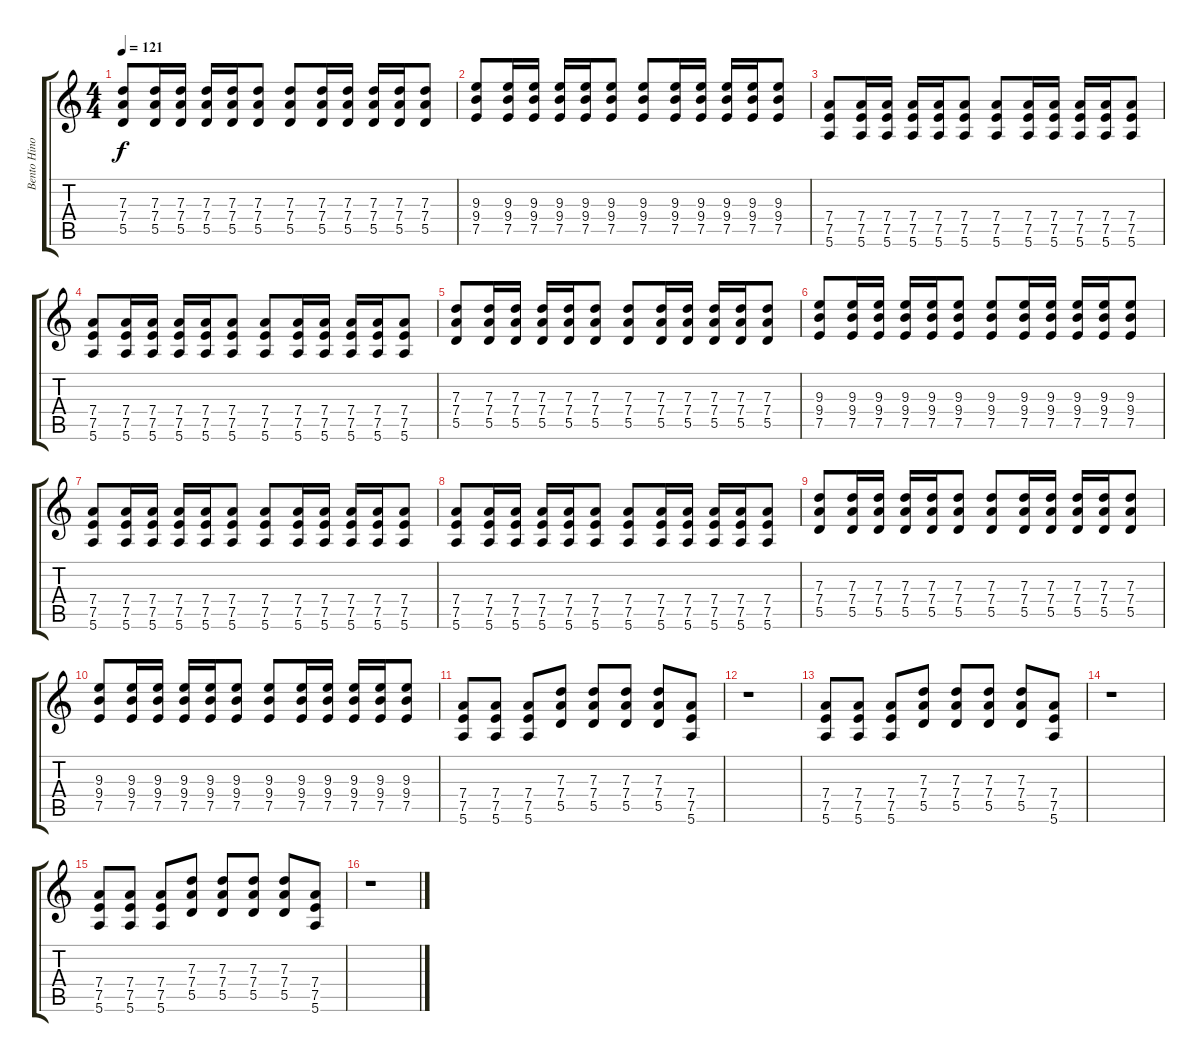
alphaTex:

\track ("Bento Hinoto" "Bento Hino") {instrument overdrivenguitar}
\staff {score tabs}
\tuning (E4 B3 G3 D3 A2 E2) {hide}
\ts (4 4)
\tempo 121
\clef g2
\ks c
(7.3 7.4 5.5).8{dy f} (7.3 7.4 5.5).16 (7.3 7.4 5.5).16 (7.3 7.4 5.5).16 (7.3 7.4 5.5).16 (7.3 7.4 5.5).8 (7.3 7.4 5.5).8 (7.3 7.4 5.5).16 (7.3 7.4 5.5).16 (7.3 7.4 5.5).16 (7.3 7.4 5.5).16 (7.3 7.4 5.5).8 |
(9.3 9.4 7.5).8 (9.3 9.4 7.5).16 (9.3 9.4 7.5).16 (9.3 9.4 7.5).16 (9.3 9.4 7.5).16 (9.3 9.4 7.5).8 (9.3 9.4 7.5).8 (9.3 9.4 7.5).16 (9.3 9.4 7.5).16 (9.3 9.4 7.5).16 (9.3 9.4 7.5).16 (9.3 9.4 7.5).8 |
(7.4 7.5 5.6).8 (7.4 7.5 5.6).16 (7.4 7.5 5.6).16 (7.4 7.5 5.6).16 (7.4 7.5 5.6).16 (7.4 7.5 5.6).8 (7.4 7.5 5.6).8 (7.4 7.5 5.6).16 (7.4 7.5 5.6).16 (7.4 7.5 5.6).16 (7.4 7.5 5.6).16 (7.4 7.5 5.6).8 |
(7.4 7.5 5.6).8 (7.4 7.5 5.6).16 (7.4 7.5 5.6).16 (7.4 7.5 5.6).16 (7.4 7.5 5.6).16 (7.4 7.5 5.6).8 (7.4 7.5 5.6).8 (7.4 7.5 5.6).16 (7.4 7.5 5.6).16 (7.4 7.5 5.6).16 (7.4 7.5 5.6).16 (7.4 7.5 5.6).8 |
(7.3 7.4 5.5).8 (7.3 7.4 5.5).16 (7.3 7.4 5.5).16 (7.3 7.4 5.5).16 (7.3 7.4 5.5).16 (7.3 7.4 5.5).8 (7.3 7.4 5.5).8 (7.3 7.4 5.5).16 (7.3 7.4 5.5).16 (7.3 7.4 5.5).16 (7.3 7.4 5.5).16 (7.3 7.4 5.5).8 |
(9.3 9.4 7.5).8 (9.3 9.4 7.5).16 (9.3 9.4 7.5).16 (9.3 9.4 7.5).16 (9.3 9.4 7.5).16 (9.3 9.4 7.5).8 (9.3 9.4 7.5).8 (9.3 9.4 7.5).16 (9.3 9.4 7.5).16 (9.3 9.4 7.5).16 (9.3 9.4 7.5).16 (9.3 9.4 7.5).8 |
(7.4 7.5 5.6).8 (7.4 7.5 5.6).16 (7.4 7.5 5.6).16 (7.4 7.5 5.6).16 (7.4 7.5 5.6).16 (7.4 7.5 5.6).8 (7.4 7.5 5.6).8 (7.4 7.5 5.6).16 (7.4 7.5 5.6).16 (7.4 7.5 5.6).16 (7.4 7.5 5.6).16 (7.4 7.5 5.6).8 |
(7.4 7.5 5.6).8 (7.4 7.5 5.6).16 (7.4 7.5 5.6).16 (7.4 7.5 5.6).16 (7.4 7.5 5.6).16 (7.4 7.5 5.6).8 (7.4 7.5 5.6).8 (7.4 7.5 5.6).16 (7.4 7.5 5.6).16 (7.4 7.5 5.6).16 (7.4 7.5 5.6).16 (7.4 7.5 5.6).8 |
(7.3 7.4 5.5).8 (7.3 7.4 5.5).16 (7.3 7.4 5.5).16 (7.3 7.4 5.5).16 (7.3 7.4 5.5).16 (7.3 7.4 5.5).8 (7.3 7.4 5.5).8 (7.3 7.4 5.5).16 (7.3 7.4 5.5).16 (7.3 7.4 5.5).16 (7.3 7.4 5.5).16 (7.3 7.4 5.5).8 |
(9.3 9.4 7.5).8 (9.3 9.4 7.5).16 (9.3 9.4 7.5).16 (9.3 9.4 7.5).16 (9.3 9.4 7.5).16 (9.3 9.4 7.5).8 (9.3 9.4 7.5).8 (9.3 9.4 7.5).16 (9.3 9.4 7.5).16 (9.3 9.4 7.5).16 (9.3 9.4 7.5).16 (9.3 9.4 7.5).8 |
(7.4 7.5 5.6).8 (7.4 7.5 5.6).8 (7.4 7.5 5.6).8 (7.3 7.4 5.5).8 (7.3 7.4 5.5).8 (7.3 7.4 5.5).8 (7.3 7.4 5.5).8 (7.4 7.5 5.6).8 |
r.1 |
(7.4 7.5 5.6).8 (7.4 7.5 5.6).8 (7.4 7.5 5.6).8 (7.3 7.4 5.5).8 (7.3 7.4 5.5).8 (7.3 7.4 5.5).8 (7.3 7.4 5.5).8 (7.4 7.5 5.6).8 |
r.1 |
(7.4 7.5 5.6).8 (7.4 7.5 5.6).8 (7.4 7.5 5.6).8 (7.3 7.4 5.5).8 (7.3 7.4 5.5).8 (7.3 7.4 5.5).8 (7.3 7.4 5.5).8 (7.4 7.5 5.6).8 |
r.1
